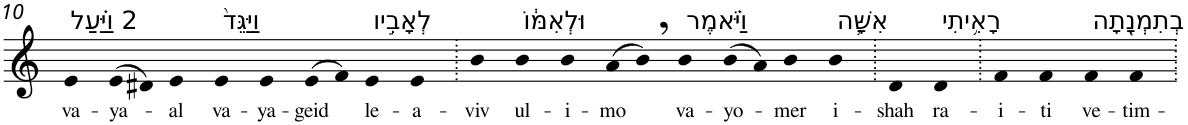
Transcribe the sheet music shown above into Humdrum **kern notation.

**kern	**text
*part1	*part1
*staff1	*staff1
*I"Piano	*
*I'Pno	*
!!LO:PB:g=z
*clefG2	*
*k[]	*
=10	=10
!LO:TX:a:t=2 וַיַּ֗עַל	!
!	!LO:LY:b
4e	va-
!	!LO:LY:b
(>8e	-ya-
8d#X)	.
!	!LO:LY:b
4e	-al
!LO:TX:a:t=וַיַּגֵּד֙	!
!	!LO:LY:b
4e	va-
!	!LO:LY:b
4e	-ya-
!	!LO:LY:b
(>8e	-geid
8f)	.
!LO:TX:a:t=לְאָבִ֣יו	!
!	!LO:LY:b
4e	le-
!	!LO:LY:b
4e	-a-
=11.	=11.
!	!LO:LY:b
4b	-viv
!LO:TX:a:t=וּלְאִמּ֔וֹ	!
!	!LO:LY:b
4b	ul-
!	!LO:LY:b
4b	-i-
!	!LO:LY:b
(>8a	-mo
8b,)	.
!LO:TX:a:t=וַיֹּ֗אמֶר	!
!	!LO:LY:b
4b	va-
!	!LO:LY:b
(>8b	-yo-
8a)	.
!	!LO:LY:b
4b	-mer
!LO:TX:a:t=אִשָּׁ֛ה	!
!	!LO:LY:b
4b	i-
=12.	=12.
!	!LO:LY:b
4d	-shah
!LO:TX:a:t=רָאִ֥יתִי	!
!	!LO:LY:b
4d	ra-
=13.	=13.
!	!LO:LY:b
4f	-i-
!	!LO:LY:b
4f	-ti
!LO:TX:a:t=בְתִמְנָ֖תָה	!
!	!LO:LY:b
4f	ve-
!	!LO:LY:b
4f	-tim-
=.	=.
*-	*-
